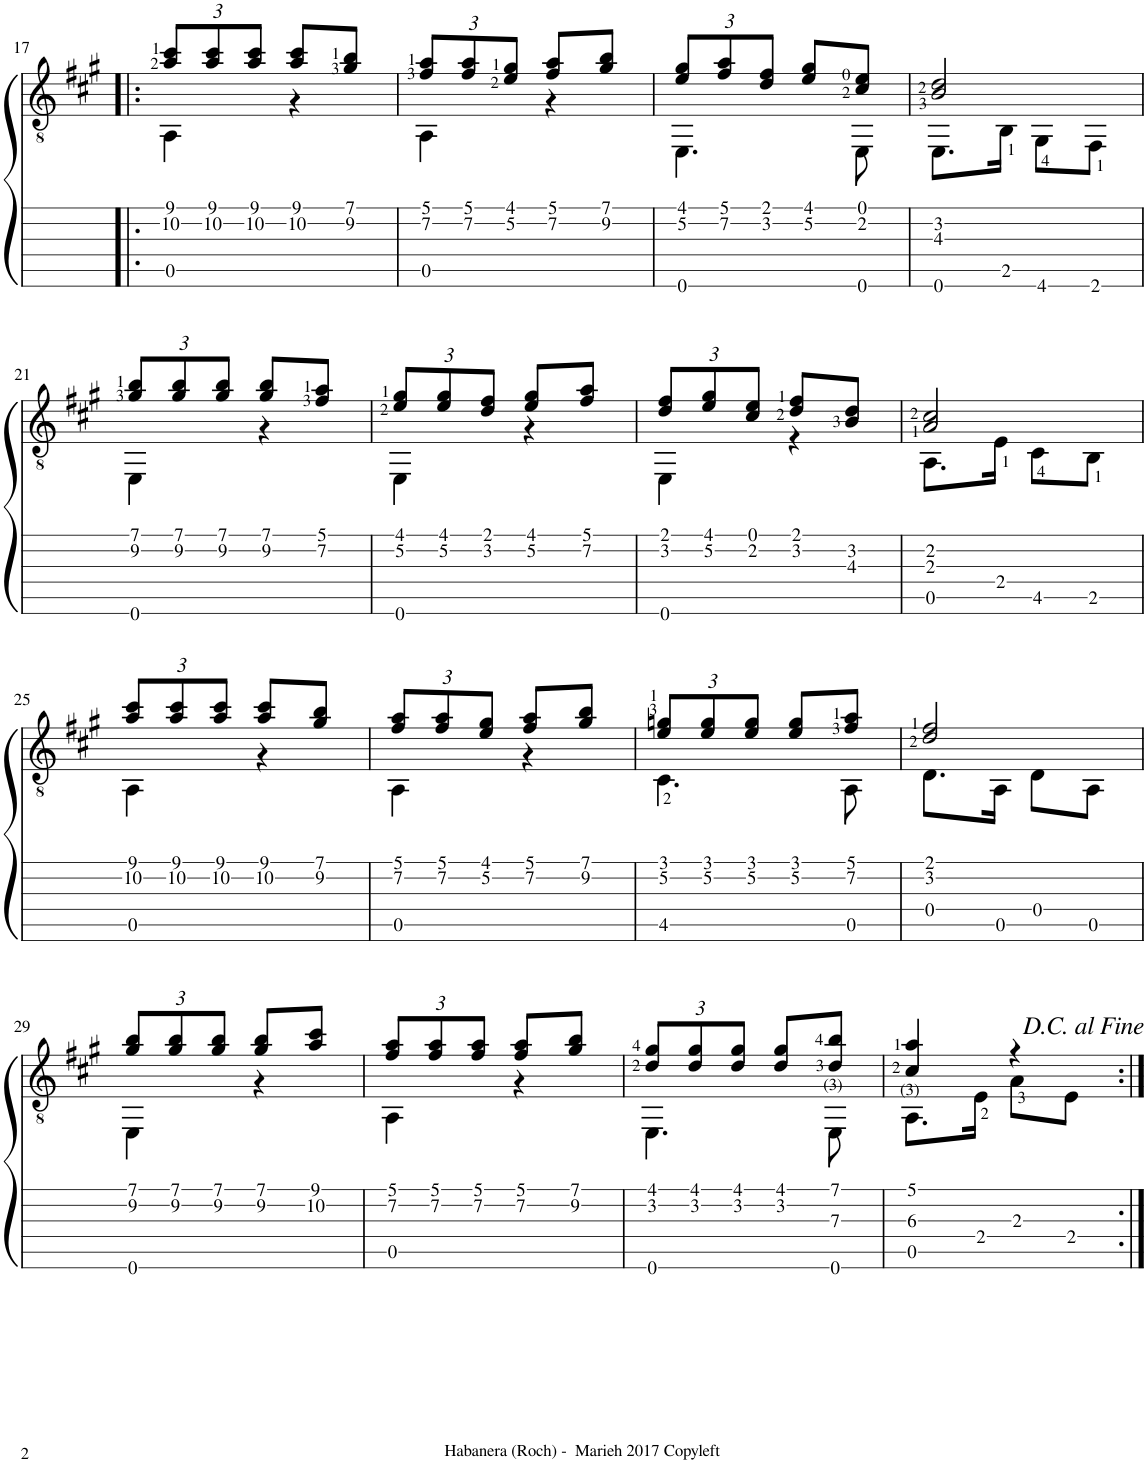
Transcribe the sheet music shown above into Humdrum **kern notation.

**kern	**kern
*part2	*part1
*staff2	*staff1
*I"Guitare classique [Tablature]	*I"Guitare classique
!!LO:PB:g=z
*	*clefGv2
*k[f#c#g#]	*k[f#c#g#]
*M2/4	*M2/4
*Xbrackettup	*Xbrackettup
=17!|:	=17!|:
*^	*^
12a\ 12cc#\L	4AA	12a/ 12cc#/L	4AA\
12a\ 12cc#\	.	12a/ 12cc#/	.
12a\ 12cc#\J	.	12a/ 12cc#/J	.
8a\ 8cc#\L	4r	8a/ 8cc#/L	4r
8g#\ 8b\J	.	8g#/ 8b/J	.
=18	=18	=18	=18
12f#\ 12a\L	4AA	12f#/ 12a/L	4AA\
12f#\ 12a\	.	12f#/ 12a/	.
12e\ 12g#\J	.	12e/ 12g#/J	.
8f#\ 8a\L	4r	8f#/ 8a/L	4r
8g#\ 8b\J	.	8g#/ 8b/J	.
=19	=19	=19	=19
12e\ 12g#\L	4.EE	12e/ 12g#/L	4.EE\
12f#\ 12a\	.	12f#/ 12a/	.
12d\ 12f#\J	.	12d/ 12f#/J	.
8e\ 8g#\L	.	8e/ 8g#/L	.
8c#\ 8e\J	8EE	8c#/ 8e/J	8EE\
=20	=20	=20	=20
2B 2d	8.EEL	2B/ 2d/	8.EE\L
.	16BBJk	.	16BB\Jk
.	8GG#L	.	8GG#\L
.	8FF#J	.	8FF#\J
!!LO:LB:g=z	!!
=21	=21	=21	=21
12g#\ 12b\L	4EE	12g#/ 12b/L	4EE\
12g#\ 12b\	.	12g#/ 12b/	.
12g#\ 12b\J	.	12g#/ 12b/J	.
8g#\ 8b\L	4r	8g#/ 8b/L	4r
8f#\ 8a\J	.	8f#/ 8a/J	.
=22	=22	=22	=22
12e\ 12g#\L	4EE	12e/ 12g#/L	4EE\
12e\ 12g#\	.	12e/ 12g#/	.
12d\ 12f#\J	.	12d/ 12f#/J	.
8e\ 8g#\L	4r	8e/ 8g#/L	4r
8f#\ 8a\J	.	8f#/ 8a/J	.
=23	=23	=23	=23
12d\ 12f#\L	4EE	12d/ 12f#/L	4EE\
12e\ 12g#\	.	12e/ 12g#/	.
12c#\ 12e\J	.	12c#/ 12e/J	.
8d\ 8f#\L	4r	8d/ 8f#/L	4r
8B\ 8d\J	.	8B/ 8d/J	.
=24	=24	=24	=24
2A 2c#	8.AAL	2A/ 2c#/	8.AA\L
.	16EJk	.	16E\Jk
.	8C#L	.	8C#\L
.	8BBJ	.	8BB\J
!!LO:LB:g=z	!!
=25	=25	=25	=25
12a\ 12cc#\L	4AA	12a/ 12cc#/L	4AA\
12a\ 12cc#\	.	12a/ 12cc#/	.
12a\ 12cc#\J	.	12a/ 12cc#/J	.
8a\ 8cc#\L	4r	8a/ 8cc#/L	4r
8g#\ 8b\J	.	8g#/ 8b/J	.
=26	=26	=26	=26
12f#\ 12a\L	4AA	12f#/ 12a/L	4AA\
12f#\ 12a\	.	12f#/ 12a/	.
12e\ 12g#\J	.	12e/ 12g#/J	.
8f#\ 8a\L	4r	8f#/ 8a/L	4r
8g#\ 8b\J	.	8g#/ 8b/J	.
=27	=27	=27	=27
12e\ 12gn\L	4.C#	12e/ 12gn/L	4.C#\
12e\ 12g\	.	12e/ 12g/	.
12e\ 12g\J	.	12e/ 12g/J	.
8e\ 8g\L	.	8e/ 8g/L	.
8f#\ 8a\J	8AA	8f#/ 8a/J	8AA\
=28	=28	=28	=28
2d 2f#	8.DL	2d/ 2f#/	8.D\L
.	16AAJk	.	16AA\Jk
.	8DL	.	8D\L
.	8AAJ	.	8AA\J
!!LO:LB:g=z	!!
=29	=29	=29	=29
12g#\ 12b\L	4EE	12g#/ 12b/L	4EE\
12g#\ 12b\	.	12g#/ 12b/	.
12g#\ 12b\J	.	12g#/ 12b/J	.
8g#\ 8b\L	4r	8g#/ 8b/L	4r
8a\ 8cc#\J	.	8a/ 8cc#/J	.
=30	=30	=30	=30
12f#\ 12a\L	4AA	12f#/ 12a/L	4AA\
12f#\ 12a\	.	12f#/ 12a/	.
12f#\ 12a\J	.	12f#/ 12a/J	.
8f#\ 8a\L	4r	8f#/ 8a/L	4r
8g#\ 8b\J	.	8g#/ 8b/J	.
=31	=31	=31	=31
12d\ 12g#\L	4.EE	12d/ 12g#/L	4.EE\
12d\ 12g#\	.	12d/ 12g#/	.
12d\ 12g#\J	.	12d/ 12g#/J	.
8d\ 8g#\L	.	8d/ 8g#/L	.
8d\ 8b\J	8EE	8d/ 8b/J	8EE\
=32	=32	=32	=32
4c# 4a	8.AAL	4c#/ 4a/	8.AA\L
.	16EJk	.	16E\Jk
4r	8AL	4r	8A\L
.	8EJ	.	8E\J
*v	*v	*	*
*	*v	*v
=:|!	=:|!
*-	*-
